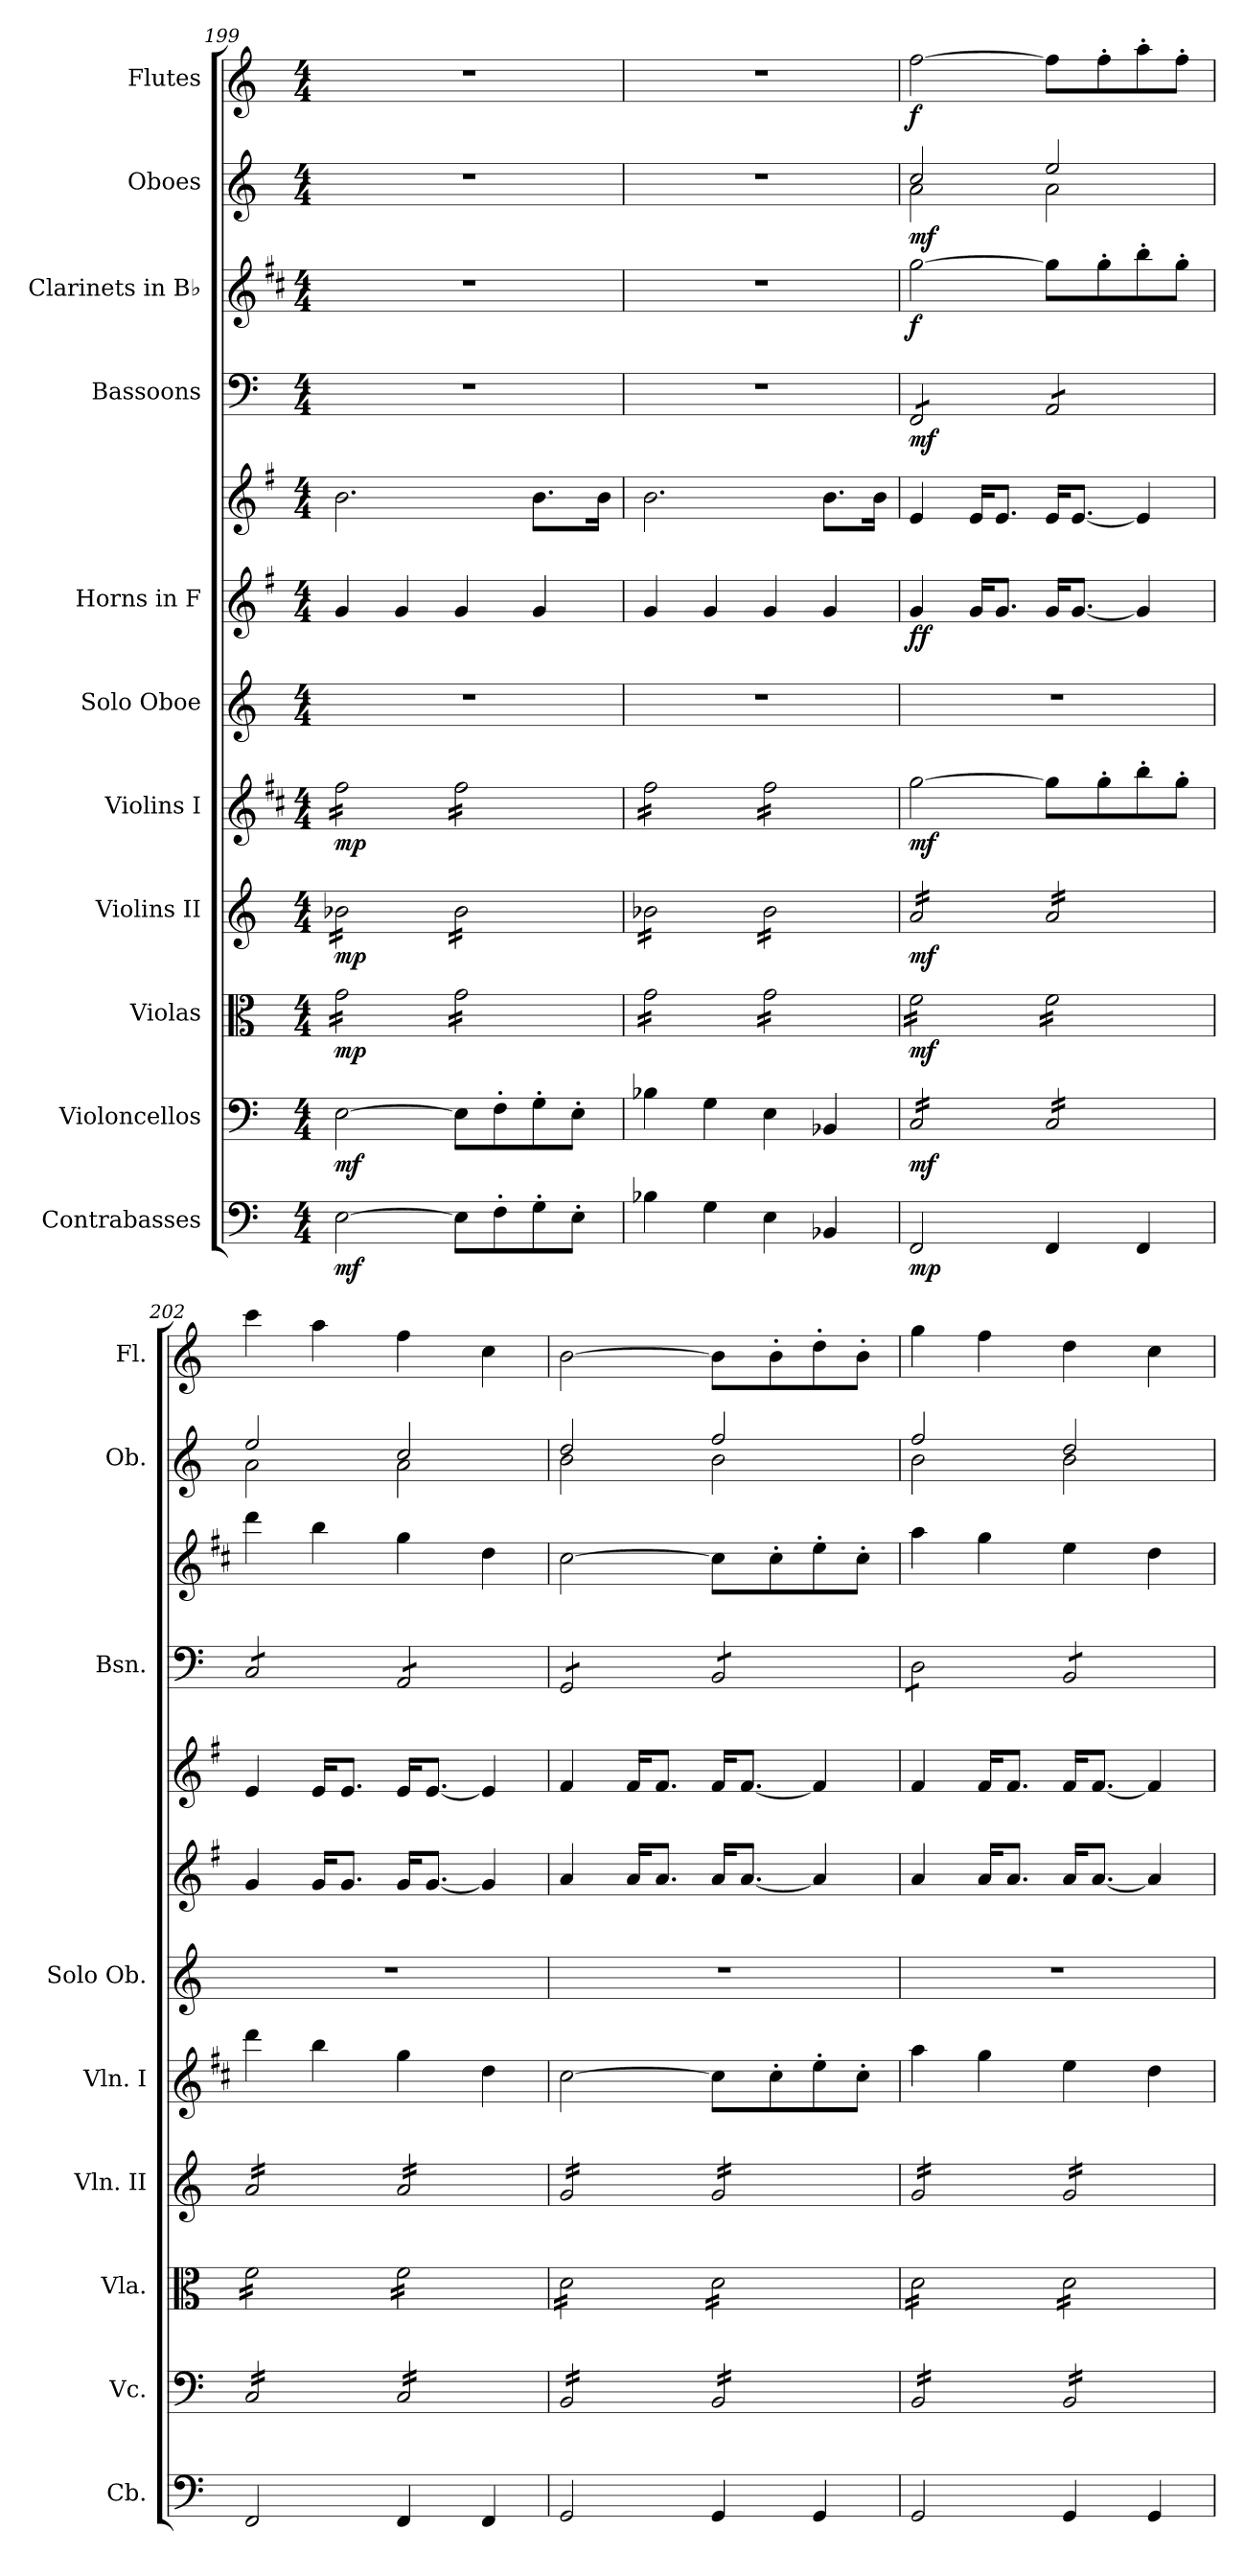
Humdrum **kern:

**kern	**dynam	**kern	**dynam	**kern	**dynam	**kern	**dynam	**kern	**dynam	**kern	**kern	**kern	**dynam	**kern	**dynam	**kern	**dynam	**kern	**dynam	**kern	**dynam
*part11	*part11	*part10	*part10	*part9	*part9	*part8	*part8	*part7	*part7	*part6	*part5	*part5	*part5	*part4	*part4	*part3	*part3	*part2	*part2	*part1	*part1
*staff12	*staff12	*staff11	*staff11	*staff10	*staff10	*staff9	*staff9	*staff8	*staff8	*staff7	*staff6	*staff5	*staff5/6	*staff4	*staff4	*staff3	*staff3	*staff2	*staff2	*staff1	*staff1
*I"Contrabasses	*	*I"Violoncellos	*	*I"Violas	*	*I"Violins II	*	*I"Violins I	*	*I"Solo Oboe	*I"Horns in F	*	*	*I"Bassoons	*	*I"Clarinets in B♭	*	*I"Oboes	*	*I"Flutes	*
*I'Cb.	*	*I'Vc.	*	*I'Vla.	*	*I'Vln. II	*	*I'Vln. I	*	*I'Solo Ob.	*	*	*	*I'Bsn.	*	*	*	*I'Ob.	*	*I'Fl.	*
*clefF4	*	*clefF4	*	*clefC3	*	*clefG2	*	*clefG2	*	*clefG2	*clefG2	*clefG2	*	*clefF4	*	*clefG2	*	*clefG2	*	*clefG2	*
*ITrd7c12	*	*	*	*	*	*	*	*ITrd1c2	*	*	*ITrd4c7	*ITrd4c7	*	*	*	*ITrd1c2	*	*	*	*	*
*k[]	*	*k[]	*	*k[]	*	*k[]	*	*k[]	*	*k[]	*k[]	*k[]	*	*k[]	*	*k[]	*	*k[]	*	*k[]	*
*M4/4	*	*M4/4	*	*M4/4	*	*M4/4	*	*M4/4	*	*M4/4	*M4/4	*M4/4	*	*M4/4	*	*M4/4	*	*M4/4	*	*M4/4	*
=199	=199	=199	=199	=199	=199	=199	=199	=199	=199	=199	=199	=199	=199	=199	=199	=199	=199	=199	=199	=199	=199
!	!LO:DY:b	!	!LO:DY:b	!	!LO:DY:b	!	!LO:DY:b	!	!LO:DY:b	!	!	!	!LO:DY:b=2	!	!	!	!	!	!	!	!
!	!	!	!	!	!	!	!	!	!	!	!	!	!LO:DY:n=1:b	!	!	!	!	!	!	!	!
*	*	*	*	*tremolo	*	*	*	*	*	*	*	*	*	*	*	*	*	*	*	*	*
*	*	*	*	*	*	*tremolo	*	*	*	*	*	*	*	*	*	*	*	*	*	*	*
*	*	*	*	*	*	*	*	*tremolo	*	*	*	*	*	*	*	*	*	*	*	*	*
[2EE\	mf	[2E\	mf	16g\LL	mp	16b-X\LL	mp	16ee\LL	mp	1r	4c/	2.e\	mp mp	1r	.	1r	.	1r	.	1r	.
.	.	.	.	16g\	.	16b-X\	.	16ee\	.	.	.	.	.	.	.	.	.	.	.	.	.
.	.	.	.	16g\	.	16b-X\	.	16ee\	.	.	.	.	.	.	.	.	.	.	.	.	.
.	.	.	.	16g\	.	16b-X\	.	16ee\	.	.	.	.	.	.	.	.	.	.	.	.	.
.	.	.	.	16g\	.	16b-X\	.	16ee\	.	.	4c/	.	.	.	.	.	.	.	.	.	.
.	.	.	.	16g\	.	16b-X\	.	16ee\	.	.	.	.	.	.	.	.	.	.	.	.	.
.	.	.	.	16g\	.	16b-X\	.	16ee\	.	.	.	.	.	.	.	.	.	.	.	.	.
.	.	.	.	16g\JJ	.	16b-X\JJ	.	16ee\JJ	.	.	.	.	.	.	.	.	.	.	.	.	.
8EE\L]	.	8E\L]	.	16g\LL	.	16b-\LL	.	16ee\LL	.	.	4c/	.	.	.	.	.	.	.	.	.	.
.	.	.	.	16g\	.	16b-\	.	16ee\	.	.	.	.	.	.	.	.	.	.	.	.	.
8FF'\	.	8F'\	.	16g\	.	16b-\	.	16ee\	.	.	.	.	.	.	.	.	.	.	.	.	.
.	.	.	.	16g\	.	16b-\	.	16ee\	.	.	.	.	.	.	.	.	.	.	.	.	.
8GG'\	.	8G'\	.	16g\	.	16b-\	.	16ee\	.	.	4c/	8.e\L	.	.	.	.	.	.	.	.	.
.	.	.	.	16g\	.	16b-\	.	16ee\	.	.	.	.	.	.	.	.	.	.	.	.	.
8EE'\J	.	8E'\J	.	16g\	.	16b-\	.	16ee\	.	.	.	.	.	.	.	.	.	.	.	.	.
.	.	.	.	16g\JJ	.	16b-\JJ	.	16ee\JJ	.	.	.	16e\Jk	.	.	.	.	.	.	.	.	.
=200	=200	=200	=200	=200	=200	=200	=200	=200	=200	=200	=200	=200	=200	=200	=200	=200	=200	=200	=200	=200	=200
4BB-X\	.	4B-X\	.	16g\LL	.	16b-X\LL	.	16ee\LL	.	1r	4c/	2.e\	.	1r	.	1r	.	1r	.	1r	.
.	.	.	.	16g\	.	16b-X\	.	16ee\	.	.	.	.	.	.	.	.	.	.	.	.	.
.	.	.	.	16g\	.	16b-X\	.	16ee\	.	.	.	.	.	.	.	.	.	.	.	.	.
.	.	.	.	16g\	.	16b-X\	.	16ee\	.	.	.	.	.	.	.	.	.	.	.	.	.
4GG\	.	4G\	.	16g\	.	16b-X\	.	16ee\	.	.	4c/	.	.	.	.	.	.	.	.	.	.
.	.	.	.	16g\	.	16b-X\	.	16ee\	.	.	.	.	.	.	.	.	.	.	.	.	.
.	.	.	.	16g\	.	16b-X\	.	16ee\	.	.	.	.	.	.	.	.	.	.	.	.	.
.	.	.	.	16g\JJ	.	16b-X\JJ	.	16ee\JJ	.	.	.	.	.	.	.	.	.	.	.	.	.
4EE\	.	4E\	.	16g\LL	.	16b-\LL	.	16ee\LL	.	.	4c/	.	.	.	.	.	.	.	.	.	.
.	.	.	.	16g\	.	16b-\	.	16ee\	.	.	.	.	.	.	.	.	.	.	.	.	.
.	.	.	.	16g\	.	16b-\	.	16ee\	.	.	.	.	.	.	.	.	.	.	.	.	.
.	.	.	.	16g\	.	16b-\	.	16ee\	.	.	.	.	.	.	.	.	.	.	.	.	.
4BBB-X/	.	4BB-X/	.	16g\	.	16b-\	.	16ee\	.	.	4c/	8.e\L	.	.	.	.	.	.	.	.	.
.	.	.	.	16g\	.	16b-\	.	16ee\	.	.	.	.	.	.	.	.	.	.	.	.	.
.	.	.	.	16g\	.	16b-\	.	16ee\	.	.	.	.	.	.	.	.	.	.	.	.	.
.	.	.	.	16g\JJ	.	16b-\JJ	.	16ee\JJ	.	.	.	16e\Jk	.	.	.	.	.	.	.	.	.
*	*	*	*	*	*	*	*	*Xtremolo	*	*	*	*	*	*	*	*	*	*	*	*	*
!!LO:PB:g=z
=201	=201	=201	=201	=201	=201	=201	=201	=201	=201	=201	=201	=201	=201	=201	=201	=201	=201	=201	=201	=201	=201
*	*	*	*	*	*	*	*	*	*	*	*	*	*	*	*	*	*	*^	*	*	*
!	!LO:DY:b	!	!LO:DY:b	!	!LO:DY:b	!	!LO:DY:b	!	!LO:DY:b	!	!	!	!LO:DY:b=2	!	!	!	!	!	!	!	!	!
!	!	!	!	!	!	!	!	!	!	!	!	!	!LO:DY:n=1:b	!	!LO:DY:b	!	!LO:DY:b	!	!	!LO:DY:b	!	!LO:DY:b
*	*	*tremolo	*	*	*	*	*	*	*	*	*	*	*	*	*	*	*	*	*	*	*	*
*	*	*	*	*	*	*	*	*	*	*	*	*	*	*tremolo	*	*	*	*	*	*	*	*
2FFF/	mp	16C/LL	mf	16f\LL	mf	16a/LL	mf	[2ff\	mf	1r	4c/	4A/	f f	8FF/L	mf	[2ff\	f	2cc/	2a\	mf	[2ff\	f
.	.	16C/	.	16f\	.	16a/	.	.	.	.	.	.	.	.	.	.	.	.	.	.	.	.
.	.	16C/	.	16f\	.	16a/	.	.	.	.	.	.	.	8FF/	.	.	.	.	.	.	.	.
.	.	16C/	.	16f\	.	16a/	.	.	.	.	.	.	.	.	.	.	.	.	.	.	.	.
.	.	16C/	.	16f\	.	16a/	.	.	.	.	16c/KL	16A/KL	.	8FF/	.	.	.	.	.	.	.	.
.	.	16C/	.	16f\	.	16a/	.	.	.	.	8.c/J	8.A/J	.	.	.	.	.	.	.	.	.	.
.	.	16C/	.	16f\	.	16a/	.	.	.	.	.	.	.	8FF/J	.	.	.	.	.	.	.	.
.	.	16C/JJ	.	16f\JJ	.	16a/JJ	.	.	.	.	.	.	.	.	.	.	.	.	.	.	.	.
4FFF/	.	16C/LL	.	16f\LL	.	16a/LL	.	8ff\L]	.	.	16c/KL	16A/KL	.	8AA/L	.	8ff\L]	.	2ee/	2a\	.	8ff\L]	.
.	.	16C/	.	16f\	.	16a/	.	.	.	.	[8.c/J	[8.A/J	.	.	.	.	.	.	.	.	.	.
.	.	16C/	.	16f\	.	16a/	.	8ff'\	.	.	.	.	.	8AA/	.	8ff'\	.	.	.	.	8ff'\	.
.	.	16C/	.	16f\	.	16a/	.	.	.	.	.	.	.	.	.	.	.	.	.	.	.	.
4FFF/	.	16C/	.	16f\	.	16a/	.	8aa'\	.	.	4c/]	4A/]	.	8AA/	.	8aa'\	.	.	.	.	8aa'\	.
.	.	16C/	.	16f\	.	16a/	.	.	.	.	.	.	.	.	.	.	.	.	.	.	.	.
.	.	16C/	.	16f\	.	16a/	.	8ff'\J	.	.	.	.	.	8AA/J	.	8ff'\J	.	.	.	.	8ff'\J	.
.	.	16C/JJ	.	16f\JJ	.	16a/JJ	.	.	.	.	.	.	.	.	.	.	.	.	.	.	.	.
=202	=202	=202	=202	=202	=202	=202	=202	=202	=202	=202	=202	=202	=202	=202	=202	=202	=202	=202	=202	=202	=202	=202
2FFF/	.	16C/LL	.	16f\LL	.	16a/LL	.	4ccc\	.	1r	4c/	4A/	.	8C/L	.	4ccc\	.	2ee/	2a\	.	4ccc\	.
.	.	16C/	.	16f\	.	16a/	.	.	.	.	.	.	.	.	.	.	.	.	.	.	.	.
.	.	16C/	.	16f\	.	16a/	.	.	.	.	.	.	.	8C/	.	.	.	.	.	.	.	.
.	.	16C/	.	16f\	.	16a/	.	.	.	.	.	.	.	.	.	.	.	.	.	.	.	.
.	.	16C/	.	16f\	.	16a/	.	4aa\	.	.	16c/KL	16A/KL	.	8C/	.	4aa\	.	.	.	.	4aa\	.
.	.	16C/	.	16f\	.	16a/	.	.	.	.	8.c/J	8.A/J	.	.	.	.	.	.	.	.	.	.
.	.	16C/	.	16f\	.	16a/	.	.	.	.	.	.	.	8C/J	.	.	.	.	.	.	.	.
.	.	16C/JJ	.	16f\JJ	.	16a/JJ	.	.	.	.	.	.	.	.	.	.	.	.	.	.	.	.
4FFF/	.	16C/LL	.	16f\LL	.	16a/LL	.	4ff\	.	.	16c/KL	16A/KL	.	8AA/L	.	4ff\	.	2cc/	2a\	.	4ff\	.
.	.	16C/	.	16f\	.	16a/	.	.	.	.	[8.c/J	[8.A/J	.	.	.	.	.	.	.	.	.	.
.	.	16C/	.	16f\	.	16a/	.	.	.	.	.	.	.	8AA/	.	.	.	.	.	.	.	.
.	.	16C/	.	16f\	.	16a/	.	.	.	.	.	.	.	.	.	.	.	.	.	.	.	.
4FFF/	.	16C/	.	16f\	.	16a/	.	4cc\	.	.	4c/]	4A/]	.	8AA/	.	4cc\	.	.	.	.	4cc\	.
.	.	16C/	.	16f\	.	16a/	.	.	.	.	.	.	.	.	.	.	.	.	.	.	.	.
.	.	16C/	.	16f\	.	16a/	.	.	.	.	.	.	.	8AA/J	.	.	.	.	.	.	.	.
.	.	16C/JJ	.	16f\JJ	.	16a/JJ	.	.	.	.	.	.	.	.	.	.	.	.	.	.	.	.
=203	=203	=203	=203	=203	=203	=203	=203	=203	=203	=203	=203	=203	=203	=203	=203	=203	=203	=203	=203	=203	=203	=203
2GGG/	.	16BB/LL	.	16d\LL	.	16g/LL	.	[2b\	.	1r	4d/	4B/	.	8GG/L	.	[2b\	.	2dd/	2b\	.	[2b\	.
.	.	16BB/	.	16d\	.	16g/	.	.	.	.	.	.	.	.	.	.	.	.	.	.	.	.
.	.	16BB/	.	16d\	.	16g/	.	.	.	.	.	.	.	8GG/	.	.	.	.	.	.	.	.
.	.	16BB/	.	16d\	.	16g/	.	.	.	.	.	.	.	.	.	.	.	.	.	.	.	.
.	.	16BB/	.	16d\	.	16g/	.	.	.	.	16d/KL	16B/KL	.	8GG/	.	.	.	.	.	.	.	.
.	.	16BB/	.	16d\	.	16g/	.	.	.	.	8.d/J	8.B/J	.	.	.	.	.	.	.	.	.	.
.	.	16BB/	.	16d\	.	16g/	.	.	.	.	.	.	.	8GG/J	.	.	.	.	.	.	.	.
.	.	16BB/JJ	.	16d\JJ	.	16g/JJ	.	.	.	.	.	.	.	.	.	.	.	.	.	.	.	.
4GGG/	.	16BB/LL	.	16d\LL	.	16g/LL	.	8b\L]	.	.	16d/KL	16B/KL	.	8BB/L	.	8b\L]	.	2ff/	2b\	.	8b\L]	.
.	.	16BB/	.	16d\	.	16g/	.	.	.	.	[8.d/J	[8.B/J	.	.	.	.	.	.	.	.	.	.
.	.	16BB/	.	16d\	.	16g/	.	8b'\	.	.	.	.	.	8BB/	.	8b'\	.	.	.	.	8b'\	.
.	.	16BB/	.	16d\	.	16g/	.	.	.	.	.	.	.	.	.	.	.	.	.	.	.	.
4GGG/	.	16BB/	.	16d\	.	16g/	.	8dd'\	.	.	4d/]	4B/]	.	8BB/	.	8dd'\	.	.	.	.	8dd'\	.
.	.	16BB/	.	16d\	.	16g/	.	.	.	.	.	.	.	.	.	.	.	.	.	.	.	.
.	.	16BB/	.	16d\	.	16g/	.	8b'\J	.	.	.	.	.	8BB/J	.	8b'\J	.	.	.	.	8b'\J	.
.	.	16BB/JJ	.	16d\JJ	.	16g/JJ	.	.	.	.	.	.	.	.	.	.	.	.	.	.	.	.
=204	=204	=204	=204	=204	=204	=204	=204	=204	=204	=204	=204	=204	=204	=204	=204	=204	=204	=204	=204	=204	=204	=204
2GGG/	.	16BB/LL	.	16d\LL	.	16g/LL	.	4gg\	.	1r	4d/	4B/	.	8D\L	.	4gg\	.	2ff/	2b\	.	4gg\	.
.	.	16BB/	.	16d\	.	16g/	.	.	.	.	.	.	.	.	.	.	.	.	.	.	.	.
.	.	16BB/	.	16d\	.	16g/	.	.	.	.	.	.	.	8D\	.	.	.	.	.	.	.	.
.	.	16BB/	.	16d\	.	16g/	.	.	.	.	.	.	.	.	.	.	.	.	.	.	.	.
.	.	16BB/	.	16d\	.	16g/	.	4ff\	.	.	16d/KL	16B/KL	.	8D\	.	4ff\	.	.	.	.	4ff\	.
.	.	16BB/	.	16d\	.	16g/	.	.	.	.	8.d/J	8.B/J	.	.	.	.	.	.	.	.	.	.
.	.	16BB/	.	16d\	.	16g/	.	.	.	.	.	.	.	8D\J	.	.	.	.	.	.	.	.
.	.	16BB/JJ	.	16d\JJ	.	16g/JJ	.	.	.	.	.	.	.	.	.	.	.	.	.	.	.	.
4GGG/	.	16BB/LL	.	16d\LL	.	16g/LL	.	4dd\	.	.	16d/KL	16B/KL	.	8BB/L	.	4dd\	.	2dd/	2b\	.	4dd\	.
.	.	16BB/	.	16d\	.	16g/	.	.	.	.	[8.d/J	[8.B/J	.	.	.	.	.	.	.	.	.	.
.	.	16BB/	.	16d\	.	16g/	.	.	.	.	.	.	.	8BB/	.	.	.	.	.	.	.	.
.	.	16BB/	.	16d\	.	16g/	.	.	.	.	.	.	.	.	.	.	.	.	.	.	.	.
4GGG/	.	16BB/	.	16d\	.	16g/	.	4cc\	.	.	4d/]	4B/]	.	8BB/	.	4cc\	.	.	.	.	4cc\	.
.	.	16BB/	.	16d\	.	16g/	.	.	.	.	.	.	.	.	.	.	.	.	.	.	.	.
.	.	16BB/	.	16d\	.	16g/	.	.	.	.	.	.	.	8BB/J	.	.	.	.	.	.	.	.
*	*	*	*	*	*	*	*	*	*	*	*	*	*	*Xtremolo	*	*	*	*	*	*	*	*
.	.	16BB/JJ	.	16d\JJ	.	16g/JJ	.	.	.	.	.	.	.	.	.	.	.	.	.	.	.	.
*	*	*	*	*	*	*Xtremolo	*	*	*	*	*	*	*	*	*	*	*	*	*	*	*	*
*	*	*	*	*Xtremolo	*	*	*	*	*	*	*	*	*	*	*	*	*	*	*	*	*	*
*	*	*Xtremolo	*	*	*	*	*	*	*	*	*	*	*	*	*	*	*	*	*	*	*	*
*	*	*	*	*	*	*	*	*	*	*	*	*	*	*	*	*	*	*v	*v	*	*	*
=	=	=	=	=	=	=	=	=	=	=	=	=	=	=	=	=	=	=	=	=	=
*-	*-	*-	*-	*-	*-	*-	*-	*-	*-	*-	*-	*-	*-	*-	*-	*-	*-	*-	*-	*-	*-
